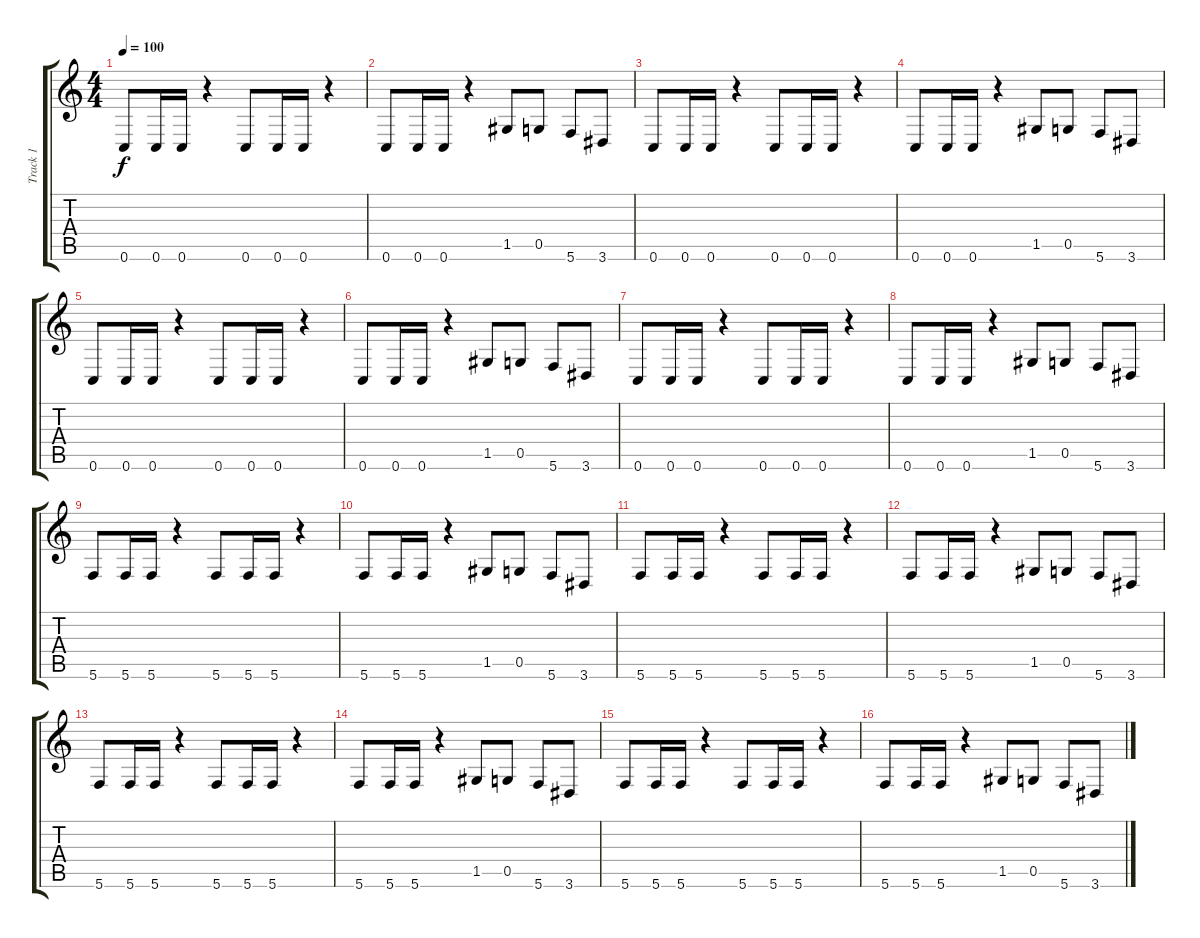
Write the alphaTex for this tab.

\track ("Track 1" "Track 1") {instrument synthbass1}
\staff {score tabs}
\tuning (D4 A3 F3 C3 G2 C2) {hide}
\ts (4 4)
\tempo 100
\clef g2
\ks c
0.6.8{dy f} 0.6.16 0.6.16 r.4 0.6.8 0.6.16 0.6.16 r.4 |
0.6.8 0.6.16 0.6.16 r.4 1.5.8 0.5.8 5.6.8 3.6.8 |
0.6.8 0.6.16 0.6.16 r.4 0.6.8 0.6.16 0.6.16 r.4 |
0.6.8 0.6.16 0.6.16 r.4 1.5.8 0.5.8 5.6.8 3.6.8 |
0.6.8 0.6.16 0.6.16 r.4 0.6.8 0.6.16 0.6.16 r.4 |
0.6.8 0.6.16 0.6.16 r.4 1.5.8 0.5.8 5.6.8 3.6.8 |
0.6.8 0.6.16 0.6.16 r.4 0.6.8 0.6.16 0.6.16 r.4 |
0.6.8 0.6.16 0.6.16 r.4 1.5.8 0.5.8 5.6.8 3.6.8 |
5.6.8 5.6.16 5.6.16 r.4 5.6.8 5.6.16 5.6.16 r.4 |
5.6.8 5.6.16 5.6.16 r.4 1.5.8 0.5.8 5.6.8 3.6.8 |
5.6.8 5.6.16 5.6.16 r.4 5.6.8 5.6.16 5.6.16 r.4 |
5.6.8 5.6.16 5.6.16 r.4 1.5.8 0.5.8 5.6.8 3.6.8 |
5.6.8 5.6.16 5.6.16 r.4 5.6.8 5.6.16 5.6.16 r.4 |
5.6.8 5.6.16 5.6.16 r.4 1.5.8 0.5.8 5.6.8 3.6.8 |
5.6.8 5.6.16 5.6.16 r.4 5.6.8 5.6.16 5.6.16 r.4 |
5.6.8 5.6.16 5.6.16 r.4 1.5.8 0.5.8 5.6.8 3.6.8
